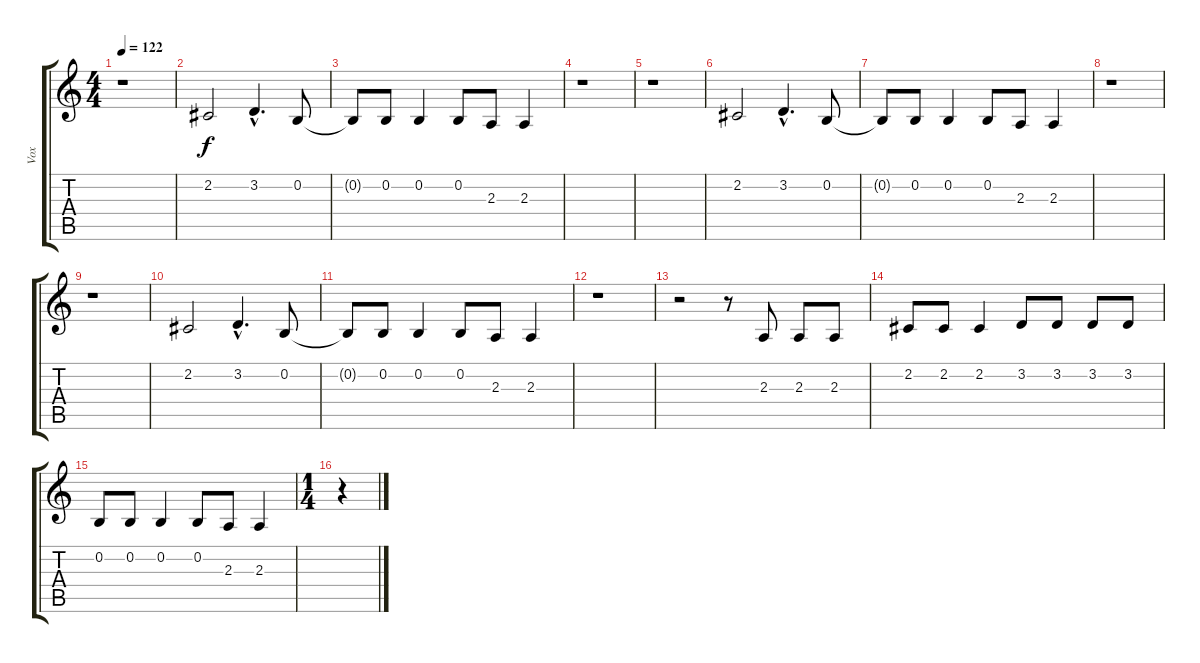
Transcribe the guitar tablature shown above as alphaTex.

\track ("Vox" "Vox") {instrument bassoon}
\staff {score tabs}
\tuning (E4 B3 G3 D3 A2 E2) {hide}
\ts (4 4)
\tempo 122
\clef g2
\ks c
r.1{dy f} |
2.2.2 3.2{hac}.4{d} 0.2.8 |
0.2{t}.8 0.2.8 0.2.4 0.2.8 2.3.8 2.3.4 |
r.1 |
r.1 |
2.2.2 3.2{hac}.4{d} 0.2.8 |
0.2{t}.8 0.2.8 0.2.4 0.2.8 2.3.8 2.3.4 |
r.1 |
r.1 |
2.2.2 3.2{hac}.4{d} 0.2.8 |
0.2{t}.8 0.2.8 0.2.4 0.2.8 2.3.8 2.3.4 |
r.1 |
r.2 r.8 2.3.8 2.3.8 2.3.8 |
2.2.8 2.2.8 2.2.4 3.2.8 3.2.8 3.2.8 3.2.8 |
0.2.8 0.2.8 0.2.4 0.2.8 2.3.8 2.3.4 |
\ts (1 4)
r.4
